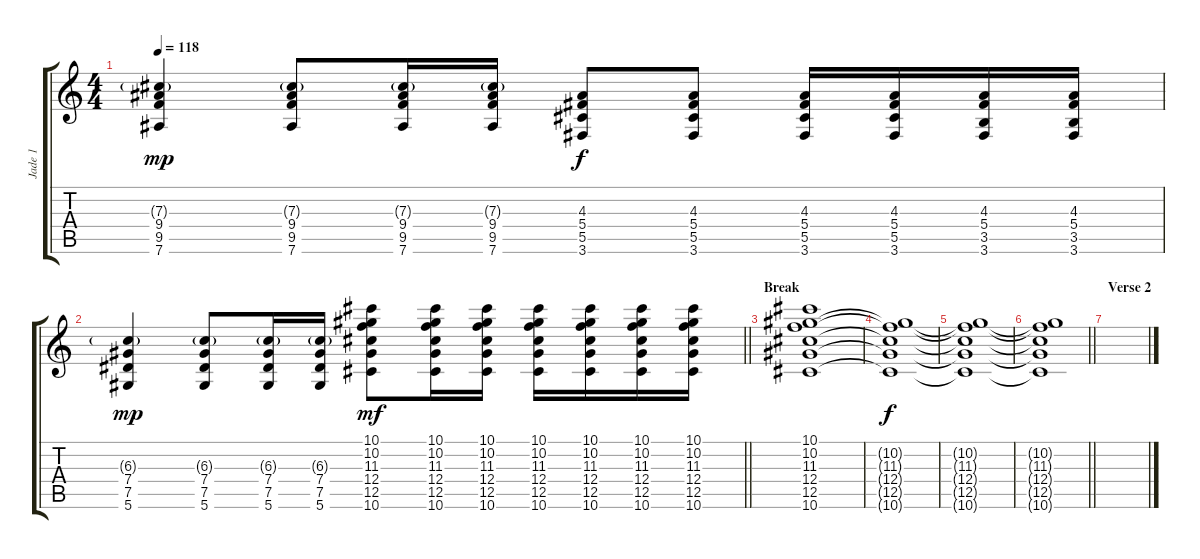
\track ("Jade 1" "Jade 1") {instrument overdrivenguitar}
\staff {score tabs}
\tuning (Eb4 Bb3 Gb3 Db3 Ab2 Eb2) {hide}
\ts (4 4)
\tempo 118
\clef g2
\ks c
(7.3{g} 9.4 9.5 7.6).4{dy mp} (7.3{g} 9.4 9.5 7.6).8 (7.3{g} 9.4 9.5 7.6).16 (7.3{g} 9.4 9.5 7.6).16 (4.3 5.4 5.5 3.6).8{dy f} (4.3 5.4 5.5 3.6).8 (4.3 5.4 5.5 3.6).16 (4.3 5.4 5.5 3.6).16 (4.3 5.4 3.5 3.6).16 (4.3 5.4 3.5 3.6).16 |
\barLineRight lightlight
(6.3{g} 7.4 7.5 5.6).4{dy mp} (6.3{g} 7.4 7.5 5.6).8 (6.3{g} 7.4 7.5 5.6).16 (6.3{g} 7.4 7.5 5.6).16 (10.1 10.2 11.3 12.4 12.5 10.6).8{dy mf} (10.1 10.2 11.3 12.4 12.5 10.6).16 (10.1 10.2 11.3 12.4 12.5 10.6).16 (10.1 10.2 11.3 12.4 12.5 10.6).16 (10.1 10.2 11.3 12.4 12.5 10.6).16 (10.1 10.2 11.3 12.4 12.5 10.6).16 (10.1 10.2 11.3 12.4 12.5 10.6).16 |
\section ("" "Break")
(10.1 10.2 11.3 12.4 12.5 10.6).1 |
(10.2{t} 11.3{t} 12.4{t} 12.5{t} 10.6{t}).1{dy f} |
(10.2{t} 11.3{t} 12.4{t} 12.5{t} 10.6{t}).1 |
\barLineRight lightlight
(10.2{t} 11.3{t} 12.4{t} 12.5{t} 10.6{t}).1 |
\section ("" "Verse 2")
